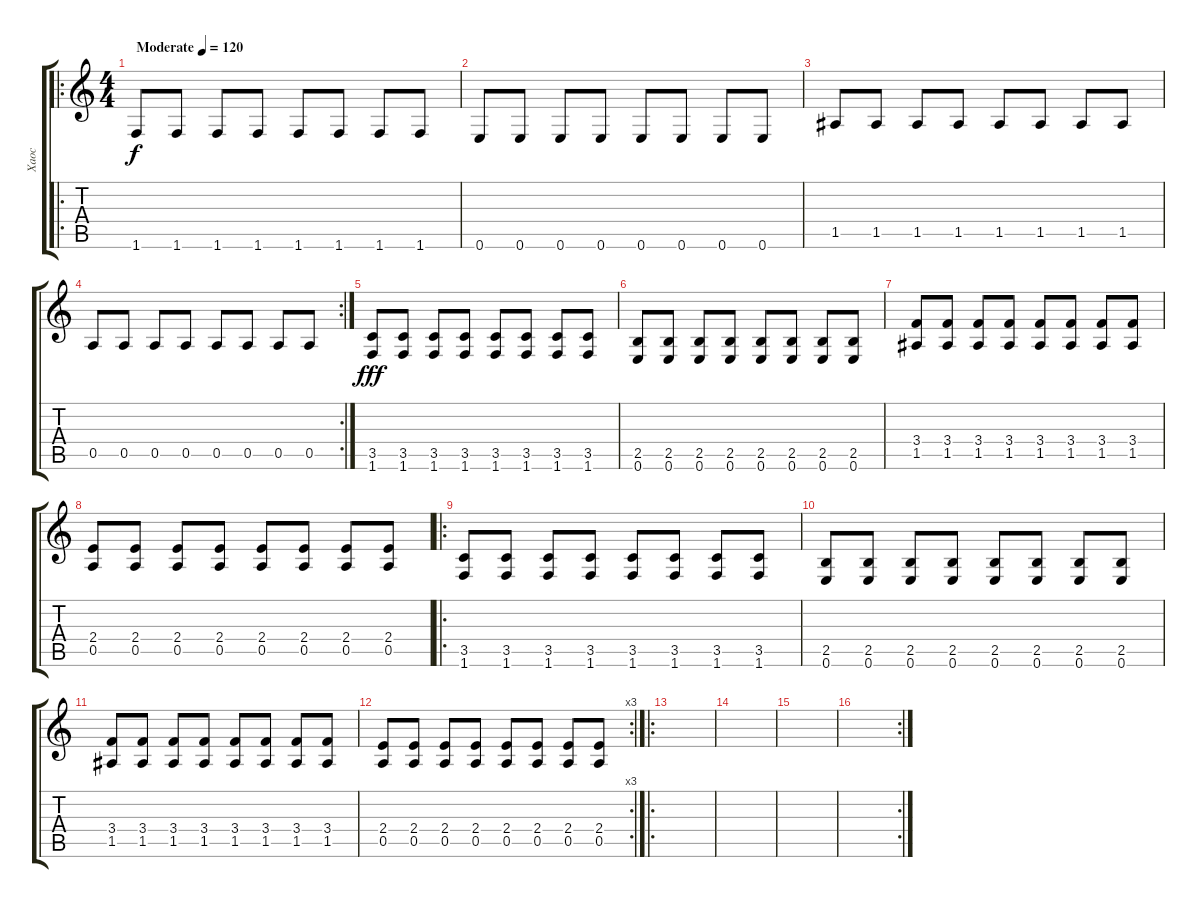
\track ("Хаос" "Хаос") {instrument distortionguitar}
\staff {score tabs}
\tuning (E4 B3 G3 D3 A2 E2) {hide}
\ro
\ts (4 4)
\tempo (120 "Moderate")
\clef g2
\ks c
1.6.8{dy f instrument distortionguitar} 1.6.8 1.6.8 1.6.8 1.6.8 1.6.8 1.6.8 1.6.8 |
0.6.8 0.6.8 0.6.8 0.6.8 0.6.8 0.6.8 0.6.8 0.6.8 |
1.5.8 1.5.8 1.5.8 1.5.8 1.5.8 1.5.8 1.5.8 1.5.8 |
\rc 2
0.5.8 0.5.8 0.5.8 0.5.8 0.5.8 0.5.8 0.5.8 0.5.8 |
(3.5 1.6).8{dy fff} (3.5 1.6).8 (3.5 1.6).8 (3.5 1.6).8 (3.5 1.6).8 (3.5 1.6).8 (3.5 1.6).8 (3.5 1.6).8 |
(2.5 0.6).8 (2.5 0.6).8 (2.5 0.6).8 (2.5 0.6).8 (2.5 0.6).8 (2.5 0.6).8 (2.5 0.6).8 (2.5 0.6).8 |
(3.4 1.5).8 (3.4 1.5).8 (3.4 1.5).8 (3.4 1.5).8 (3.4 1.5).8 (3.4 1.5).8 (3.4 1.5).8 (3.4 1.5).8 |
(2.4 0.5).8 (2.4 0.5).8 (2.4 0.5).8 (2.4 0.5).8 (2.4 0.5).8 (2.4 0.5).8 (2.4 0.5).8 (2.4 0.5).8 |
\ro
(3.5 1.6).8 (3.5 1.6).8 (3.5 1.6).8 (3.5 1.6).8 (3.5 1.6).8 (3.5 1.6).8 (3.5 1.6).8 (3.5 1.6).8 |
(2.5 0.6).8 (2.5 0.6).8 (2.5 0.6).8 (2.5 0.6).8 (2.5 0.6).8 (2.5 0.6).8 (2.5 0.6).8 (2.5 0.6).8 |
(3.4 1.5).8 (3.4 1.5).8 (3.4 1.5).8 (3.4 1.5).8 (3.4 1.5).8 (3.4 1.5).8 (3.4 1.5).8 (3.4 1.5).8 |
\rc 3
(2.4 0.5).8 (2.4 0.5).8 (2.4 0.5).8 (2.4 0.5).8 (2.4 0.5).8 (2.4 0.5).8 (2.4 0.5).8 (2.4 0.5).8 |
\ro
|
|
|
\rc 2
